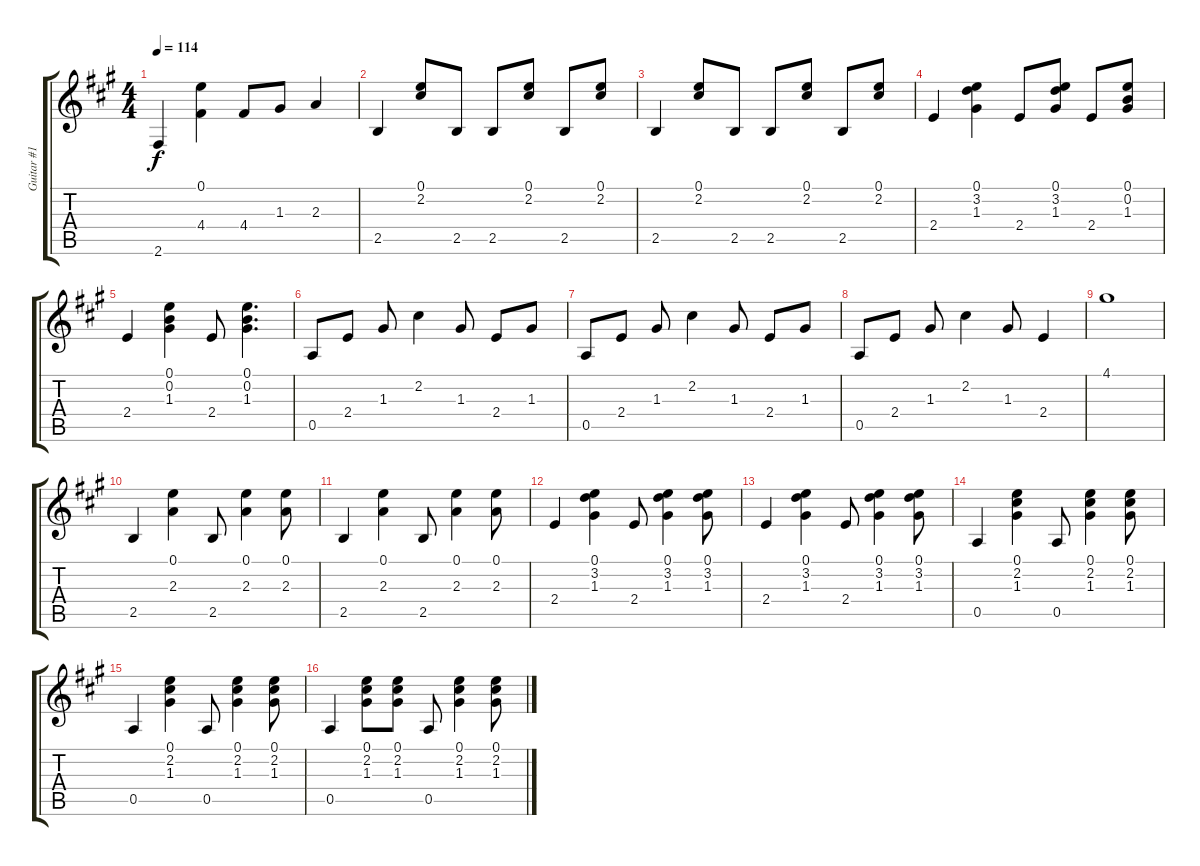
\track ("Guitar #1" "Guitar #1") {instrument acousticguitarnylon}
\staff {score tabs}
\tuning (E4 B3 G3 D3 A2 E2) {hide}
\ts (4 4)
\tempo 114
\clef g2
\ks a
2.6.4{dy f} (0.1 4.4).4 4.4.8 1.3.8 2.3.4 |
2.5.4 (0.1 2.2).8 2.5.8 2.5.8 (0.1 2.2).8 2.5.8 (0.1 2.2).8 |
2.5.4 (0.1 2.2).8 2.5.8 2.5.8 (0.1 2.2).8 2.5.8 (0.1 2.2).8 |
2.4.4 (0.1 3.2 1.3).4 2.4.8 (0.1 3.2 1.3).8 2.4.8 (0.1 0.2 1.3).8 |
2.4.4 (0.1 0.2 1.3).4 2.4.8 (0.1 0.2 1.3).4{d} |
0.5.8 2.4.8 1.3.8 2.2.4 1.3.8 2.4.8 1.3.8 |
0.5.8 2.4.8 1.3.8 2.2.4 1.3.8 2.4.8 1.3.8 |
0.5.8 2.4.8 1.3.8 2.2.4 1.3.8 2.4.4 |
4.1.1 |
2.5.4 (0.1 2.3).4 2.5.8 (0.1 2.3).4 (0.1 2.3).8 |
2.5.4 (0.1 2.3).4 2.5.8 (0.1 2.3).4 (0.1 2.3).8 |
2.4.4 (0.1 3.2 1.3).4 2.4.8 (0.1 3.2 1.3).4 (0.1 3.2 1.3).8 |
2.4.4 (0.1 3.2 1.3).4 2.4.8 (0.1 3.2 1.3).4 (0.1 3.2 1.3).8 |
0.5.4 (0.1 2.2 1.3).4 0.5.8 (0.1 2.2 1.3).4 (0.1 2.2 1.3).8 |
0.5.4 (0.1 2.2 1.3).4 0.5.8 (0.1 2.2 1.3).4 (0.1 2.2 1.3).8 |
0.5.4 (0.1 2.2 1.3).8 (0.1 2.2 1.3).8 0.5.8 (0.1 2.2 1.3).4 (0.1 2.2 1.3).8
